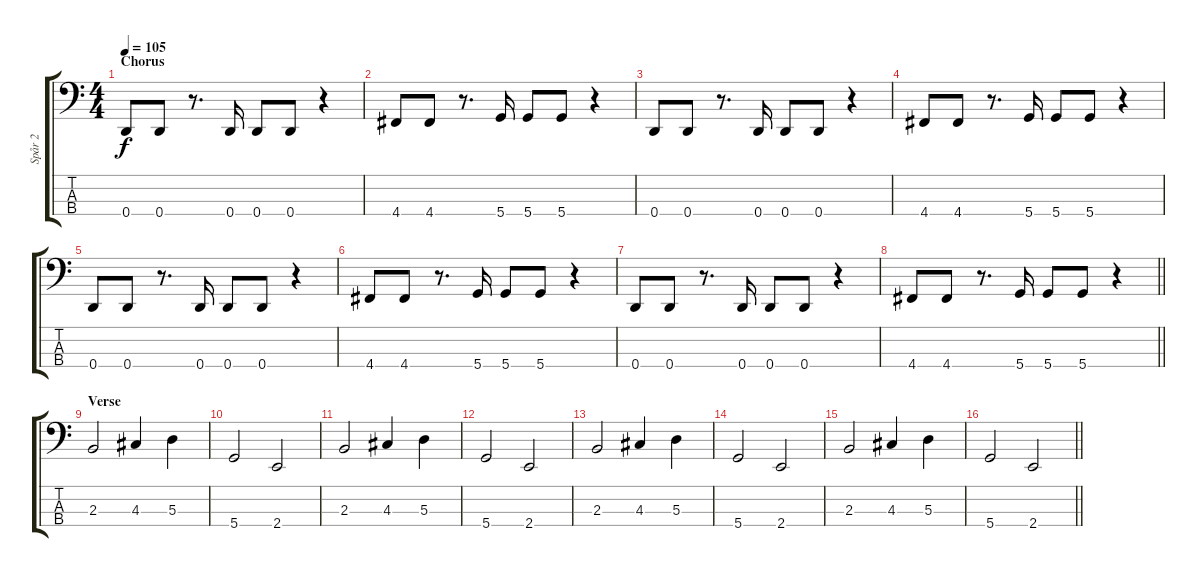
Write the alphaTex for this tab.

\track ("Spår 2" "Spår 2") {instrument electricbassfinger}
\staff {score tabs}
\tuning (G2 D2 A1 D1) {hide}
\ts (4 4)
\section ("" "Chorus")
\tempo 105
\clef f4
\ks c
0.4.8{dy f} 0.4.8 r.8{d} 0.4.16 0.4.8 0.4.8 r.4 |
4.4.8 4.4.8 r.8{d} 5.4.16 5.4.8 5.4.8 r.4 |
0.4.8 0.4.8 r.8{d} 0.4.16 0.4.8 0.4.8 r.4 |
4.4.8 4.4.8 r.8{d} 5.4.16 5.4.8 5.4.8 r.4 |
0.4.8 0.4.8 r.8{d} 0.4.16 0.4.8 0.4.8 r.4 |
4.4.8 4.4.8 r.8{d} 5.4.16 5.4.8 5.4.8 r.4 |
0.4.8 0.4.8 r.8{d} 0.4.16 0.4.8 0.4.8 r.4 |
\barLineRight lightlight
4.4.8 4.4.8 r.8{d} 5.4.16 5.4.8 5.4.8 r.4 |
\section ("" "Verse")
2.3.2 4.3.4 5.3.4 |
5.4.2 2.4.2 |
2.3.2 4.3.4 5.3.4 |
5.4.2 2.4.2 |
2.3.2 4.3.4 5.3.4 |
5.4.2 2.4.2 |
2.3.2 4.3.4 5.3.4 |
\barLineRight lightlight
5.4.2 2.4.2
